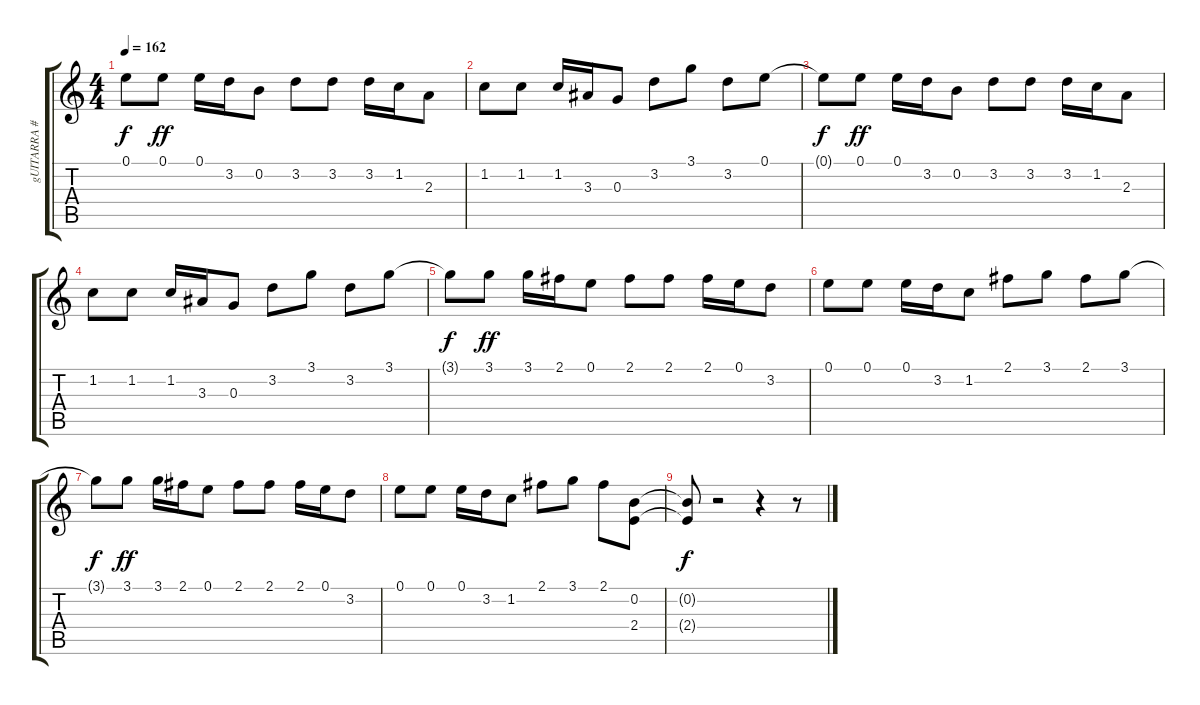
\track ("gUITARRA #2" "gUITARRA #") {instrument overdrivenguitar}
\staff {score tabs}
\tuning (E4 B3 G3 D3 A2 E2) {hide}
\ts (4 4)
\tempo 162
\clef g2
\ks c
0.1{t}.8{dy f} 0.1.8{dy ff} 0.1.16 3.2.16 0.2.8 3.2.8 3.2.8 3.2.16 1.2.16 2.3.8 |
1.2.8 1.2.8 1.2.16 3.3.16 0.3.8 3.2.8 3.1.8 3.2.8 0.1.8 |
0.1{t}.8{dy f} 0.1.8{dy ff} 0.1.16 3.2.16 0.2.8 3.2.8 3.2.8 3.2.16 1.2.16 2.3.8 |
1.2.8 1.2.8 1.2.16 3.3.16 0.3.8 3.2.8 3.1.8 3.2.8 3.1.8 |
3.1{t}.8{dy f} 3.1.8{dy ff} 3.1.16 2.1.16 0.1.8 2.1.8 2.1.8 2.1.16 0.1.16 3.2.8 |
0.1.8 0.1.8 0.1.16 3.2.16 1.2.8 2.1.8 3.1.8 2.1.8 3.1.8 |
3.1{t}.8{dy f} 3.1.8{dy ff} 3.1.16 2.1.16 0.1.8 2.1.8 2.1.8 2.1.16 0.1.16 3.2.8 |
0.1.8 0.1.8 0.1.16 3.2.16 1.2.8 2.1.8 3.1.8 2.1.8 (0.2 2.4).8 |
(0.2{t} 2.4{t}).8{dy f} r.2 r.4 r.8
